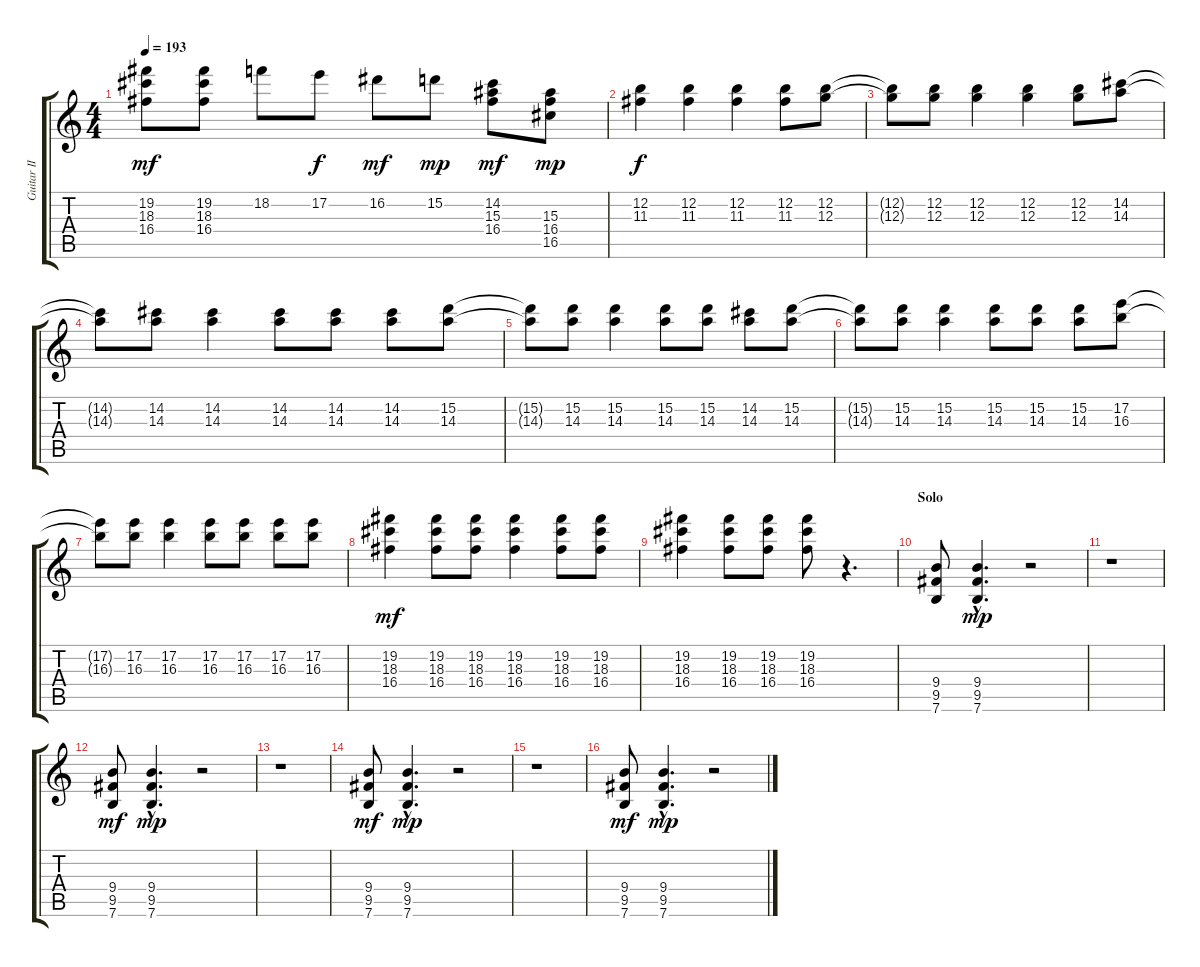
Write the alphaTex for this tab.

\track ("Guitar II" "Guitar II") {instrument distortionguitar}
\staff {score tabs}
\tuning (E4 B3 G3 D3 A2 E2) {hide}
\ts (4 4)
\tempo 193
\clef g2
\ks c
(19.2 18.3 16.4).8{dy mf} (19.2 18.3 16.4).8 18.2.8 17.2.8{dy f} 16.2.8{dy mf} 15.2.8{dy mp} (14.2 15.3 16.4).8{dy mf} (15.3 16.4 16.5).8{dy mp} |
(12.2 11.3).4{dy f} (12.2 11.3).4 (12.2 11.3).4 (12.2 11.3).8 (12.2 12.3).8 |
(12.2{t} 12.3{t}).8 (12.2 12.3).8 (12.2 12.3).4 (12.2 12.3).4 (12.2 12.3).8 (14.2 14.3).8 |
(14.2{t} 14.3{t}).8 (14.2 14.3).8 (14.2 14.3).4 (14.2 14.3).8 (14.2 14.3).8 (14.2 14.3).8 (15.2 14.3).8 |
(15.2{t} 14.3{t}).8 (15.2 14.3).8 (15.2 14.3).4 (15.2 14.3).8 (15.2 14.3).8 (14.2 14.3).8 (15.2 14.3).8 |
(15.2{t} 14.3{t}).8 (15.2 14.3).8 (15.2 14.3).4 (15.2 14.3).8 (15.2 14.3).8 (15.2 14.3).8 (17.2 16.3).8 |
(17.2{t} 16.3{t}).8 (17.2 16.3).8 (17.2 16.3).4 (17.2 16.3).8 (17.2 16.3).8 (17.2 16.3).8 (17.2 16.3).8 |
(19.2 18.3 16.4).4{dy mf} (19.2 18.3 16.4).8 (19.2 18.3 16.4).8 (19.2 18.3 16.4).4 (19.2 18.3 16.4).8 (19.2 18.3 16.4).8 |
(19.2 18.3 16.4).4 (19.2 18.3 16.4).8 (19.2 18.3 16.4).8 (19.2 18.3 16.4).8 r.4{d} |
\section ("" "Solo")
(9.4 9.5 7.6).8 (9.4{hac} 9.5{hac} 7.6{hac}).4{d dy mp} r.2 |
r.1 |
(9.4 9.5 7.6).8{dy mf} (9.4{hac} 9.5{hac} 7.6{hac}).4{d dy mp} r.2 |
r.1 |
(9.4 9.5 7.6).8{dy mf} (9.4{hac} 9.5{hac} 7.6{hac}).4{d dy mp} r.2 |
r.1 |
(9.4 9.5 7.6).8{dy mf} (9.4{hac} 9.5{hac} 7.6{hac}).4{d dy mp} r.2
